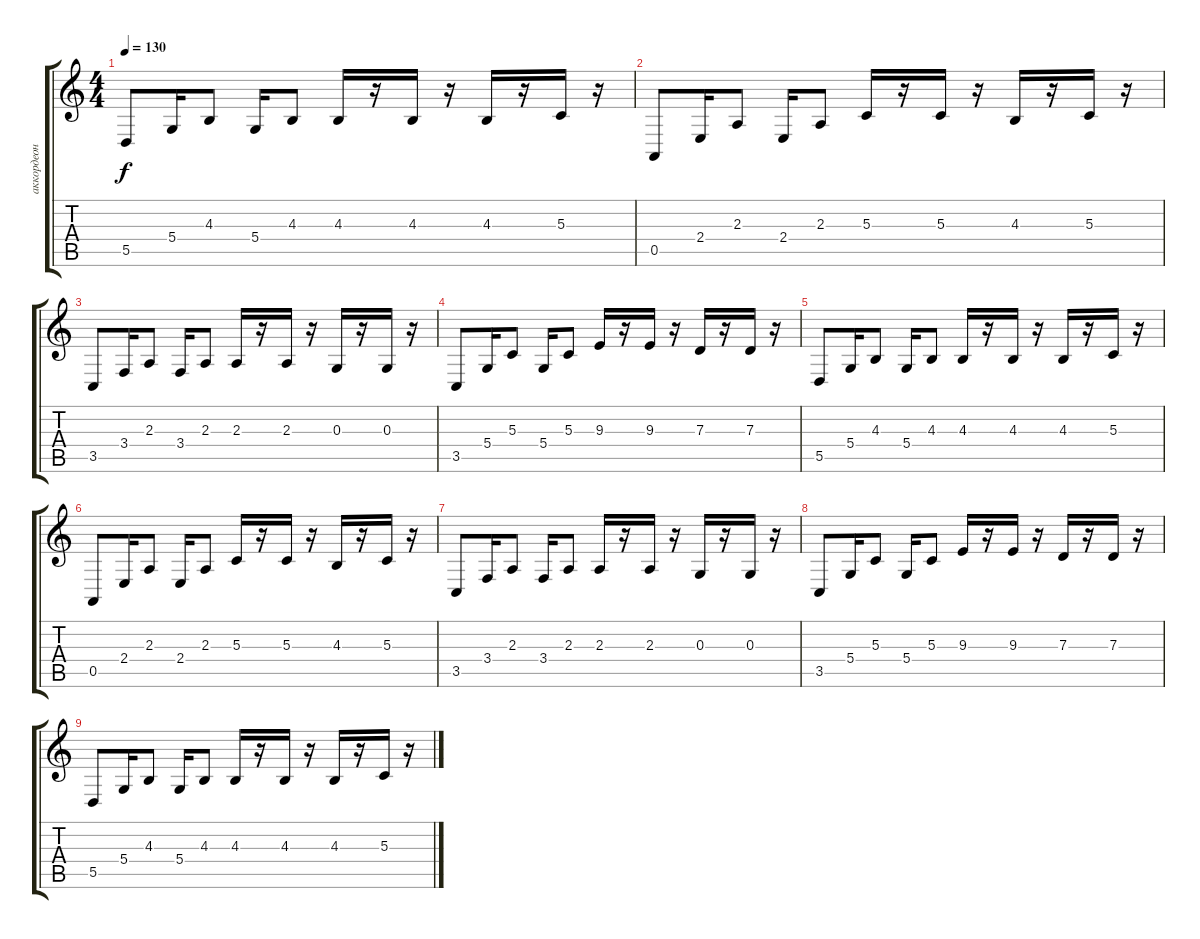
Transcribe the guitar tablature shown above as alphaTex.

\track ("аккордеон" "аккордеон") {instrument accordion}
\staff {score tabs}
\tuning (E4 B3 G3 D3 A2 E2) {hide}
\ts (4 4)
\tempo 130
\clef g2
\ks c
5.5.8{dy f} 5.4.16 4.3.8 5.4.16 4.3.8 4.3.16 r.16 4.3.16 r.16 4.3.16 r.16 5.3.16 r.16 |
0.5.8 2.4.16 2.3.8 2.4.16 2.3.8 5.3.16 r.16 5.3.16 r.16 4.3.16 r.16 5.3.16 r.16 |
3.5.8 3.4.16 2.3.8 3.4.16 2.3.8 2.3.16 r.16 2.3.16 r.16 0.3.16 r.16 0.3.16 r.16 |
3.5.8 5.4.16 5.3.8 5.4.16 5.3.8 9.3.16 r.16 9.3.16 r.16 7.3.16 r.16 7.3.16 r.16 |
5.5.8 5.4.16 4.3.8 5.4.16 4.3.8 4.3.16 r.16 4.3.16 r.16 4.3.16 r.16 5.3.16 r.16 |
0.5.8 2.4.16 2.3.8 2.4.16 2.3.8 5.3.16 r.16 5.3.16 r.16 4.3.16 r.16 5.3.16 r.16 |
3.5.8 3.4.16 2.3.8 3.4.16 2.3.8 2.3.16 r.16 2.3.16 r.16 0.3.16 r.16 0.3.16 r.16 |
3.5.8 5.4.16 5.3.8 5.4.16 5.3.8 9.3.16 r.16 9.3.16 r.16 7.3.16 r.16 7.3.16 r.16 |
5.5.8 5.4.16 4.3.8 5.4.16 4.3.8 4.3.16 r.16 4.3.16 r.16 4.3.16 r.16 5.3.16 r.16
